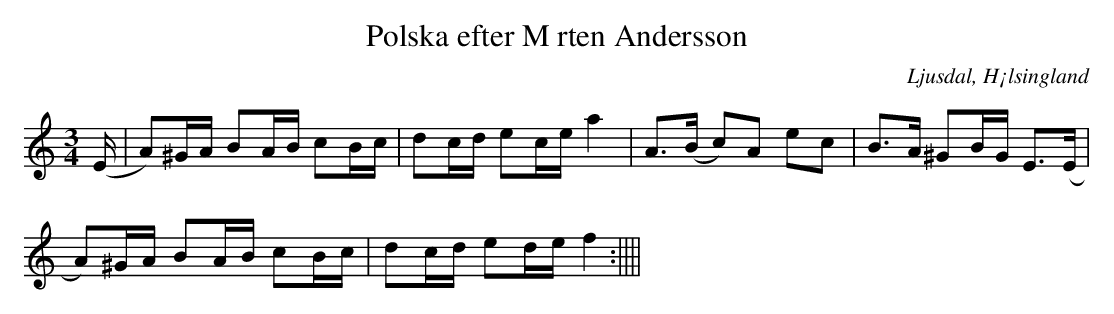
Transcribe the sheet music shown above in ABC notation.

X:1
T:Polska efter M rten Andersson
O:Ljusdal, H¡lsingland
M:3/4
L:1/16
K:Am
(E|A2)^GA B2AB c2Bc|d2cd e2ce a4|A2>(B2 c2)A2 e2c2|B2>A2 ^G2BG E2>(E2|
A2)^GA B2AB c2Bc|d2cd e2de f4:||||
